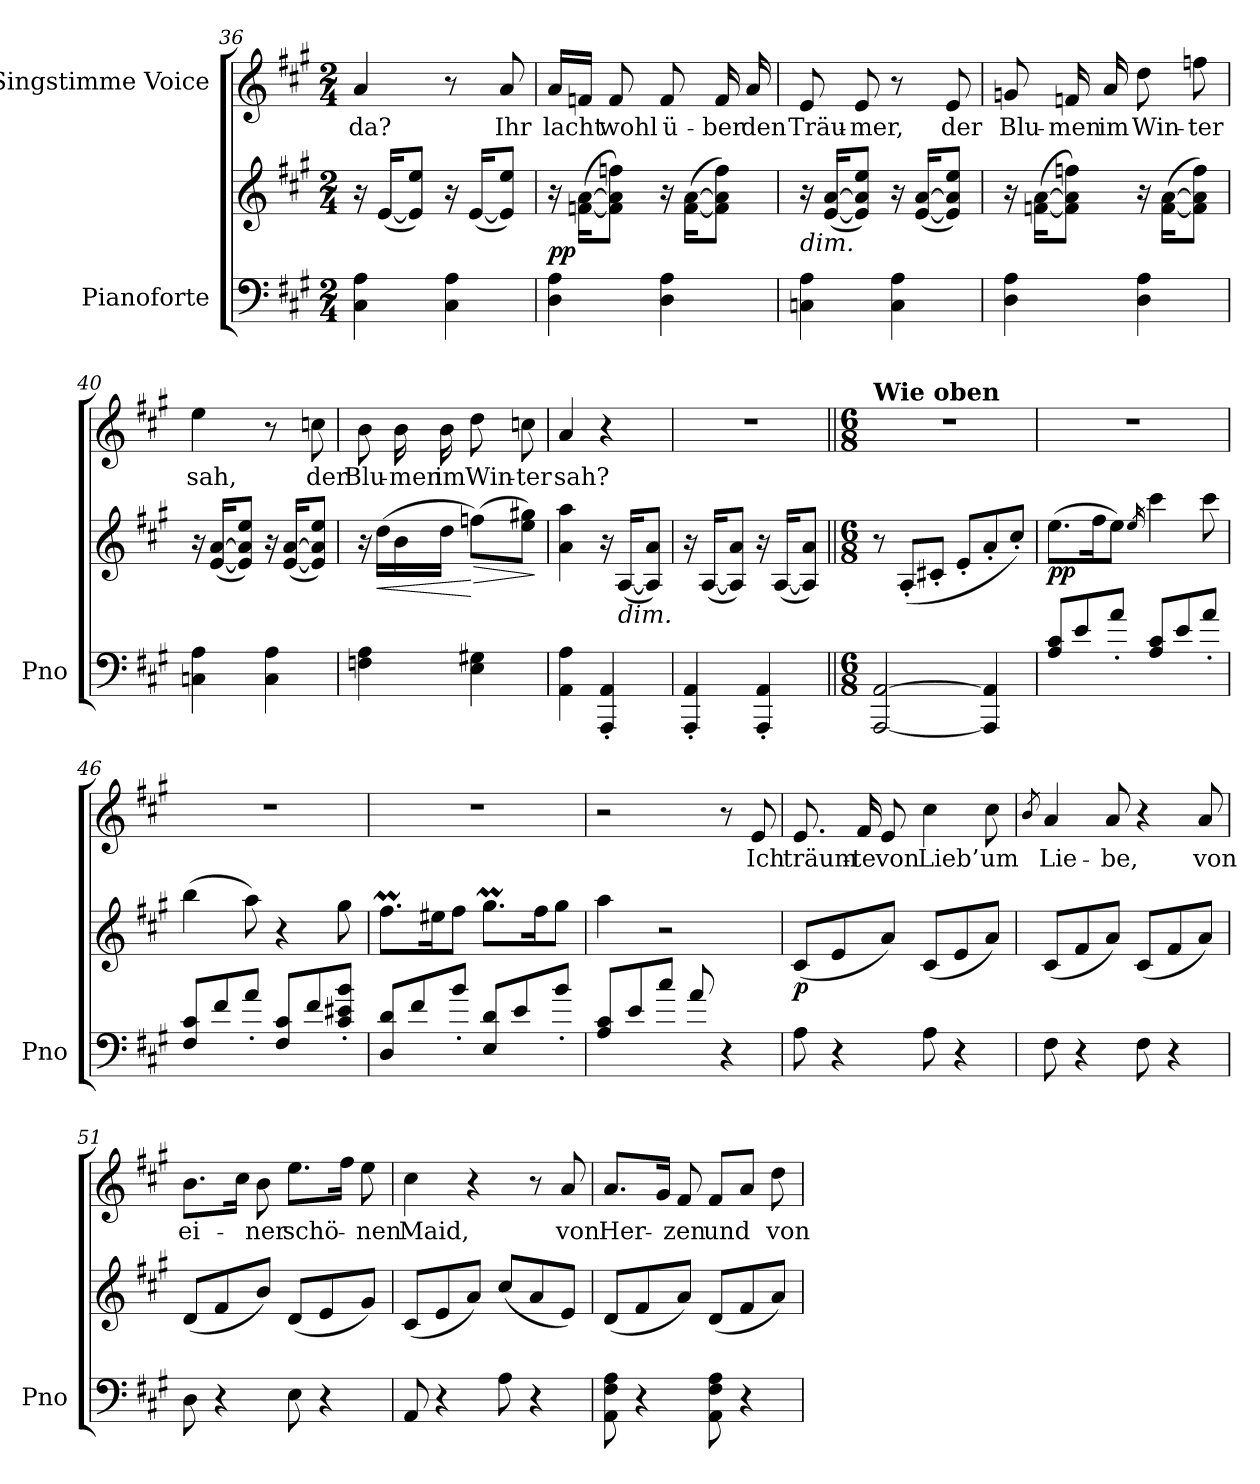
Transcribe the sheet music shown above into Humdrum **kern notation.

**kern	**kern	**dynam	**kern	**text
*part2	*part2	*part2	*part1	*part1
*staff3	*staff2	*staff2/3	*staff1	*staff1
*I"Pianoforte	*	*	*I"Singstimme Voice	*
*I'Pno	*	*	*	*
*clefF4	*clefG2	*	*clefG2	*
*k[f#c#g#]	*k[f#c#g#]	*	*k[f#c#g#]	*
*M2/4	*M2/4	*	*M2/4	*
=36	=36	=36	=36	=36
!	!	!	!	!LO:LY:b
4C#\ 4A\	16r	.	4a/	da?
.	(>[16e/KL	.	.	.
.	8e/] 8ee/J)	.	.	.
4C#\ 4A\	16r	.	8r	.
.	(>[16e/KL	.	.	.
!	!	!	!	!LO:LY:b
.	8e/] 8ee/J)	.	8a/	Ihr
=37	=37	=37	=37	=37
!	!	!LO:DY:b	!	!LO:LY:b
4D\ 4A\	16r	pp	16a/LL	lacht
.	(>[16fn\ [16a\KL	.	16fn/JJ	.
!	!	!	!	!LO:LY:b
.	8f\] 8a\] 8ffn\J)	.	8f/	wohl
!	!	!	!	!LO:LY:b
4D\ 4A\	16r	.	8f/	ü-
.	(>[16f\ [16a\KL	.	.	.
!	!	!	!	!LO:LY:b
.	8f\] 8a\] 8ff\J)	.	16f/	-ber
!	!	!	!	!LO:LY:b
.	.	.	16a/	den
=38	=38	=38	=38	=38
!	!LO:TX:b:i:t=dim.	!	!	!
!	!	!	!	!LO:LY:b
4Cn\ 4A\	16r	.	8e/	Träu-
.	(>[16e/ [16a/KL	.	.	.
!	!	!	!	!LO:LY:b
.	8e/] 8a/] 8ee/J)	.	8e/	-mer,
4C\ 4A\	16r	.	8r	.
.	(>[16e/ [16a/KL	.	.	.
!	!	!	!	!LO:LY:b
.	8e/] 8a/] 8ee/J)	.	8e/	der
!!LO:LB:g=z
=39	=39	=39	=39	=39
!	!	!	!	!LO:LY:b
4D\ 4A\	16r	.	8gn/	Blu-
.	(>[16fn\ [16a\KL	.	.	.
!	!	!	!	!LO:LY:b
.	8f\] 8a\] 8ffn\J)	.	16fn/	-men
!	!	!	!	!LO:LY:b
.	.	.	16a/	im
!	!	!	!	!LO:LY:b
4D\ 4A\	16r	.	8dd\	Win-
.	(>[16f\ [16a\KL	.	.	.
!	!	!	!	!LO:LY:b
.	8f\] 8a\] 8ff\J)	.	8ffn\	-ter
=40	=40	=40	=40	=40
!	!	!	!	!LO:LY:b
4Cn\ 4A\	16r	.	4ee\	sah,
.	(>[16e/ [16a/KL	.	.	.
.	8e/] 8a/] 8ee/J)	.	.	.
4C\ 4A\	16r	.	8r	.
.	(>[16e/ [16a/KL	.	.	.
!	!	!	!	!LO:LY:b
.	8e/] 8a/] 8ee/J)	.	8ccn\	der
=41	=41	=41	=41	=41
!	!	!	!	!LO:LY:b
4Fn\ 4A\	16r	.	8b\	Blu-
!	!	!LO:HP:b	!	!
.	(16dd\LL	<	.	.
!	!	!	!	!LO:LY:b
.	16b\	.	16b\	-men
!	!	!	!	!LO:LY:b
.	16dd\JJ	.	16b\	im
!	!	!LO:HP:n=1:b	!	!LO:LY:b
4E\ 4G#X\	(8ffn\L)	[ >	8dd\	Win-
!	!	!	!	!LO:LY:b
.	8ee\ 8gg#X\J)	.	8ccn\	-ter
.	.	]	.	.
=42	=42	=42	=42	=42
!	!	!	!	!LO:LY:b
4AA\ 4A\	4a\ 4aa\	.	4a/	sah?
4AAA/' 4AA/'	16r	.	4r	.
!	!LO:TX:b:i:t=dim.	!	!	!
.	(>[16A/KL	.	.	.
.	8A/] 8a/J)	.	.	.
=43	=43	=43	=43	=43
4AAA/' 4AA/'	16r	.	2r	.
.	(>[16A/KL	.	.	.
.	8A/] 8a/J)	.	.	.
4AAA/' 4AA/'	16r	.	.	.
.	(>[16A/KL	.	.	.
.	8A/] 8a/J)	.	.	.
!!LO:PB:g=z
=44||	=44||	=44||	=44||	=44||
*M6/8	*M6/8	*	*M6/8	*
!	!	!	!LO:TX:a:B:t=Wie oben	!
[2AAA/ [2AA/	8r	.	2.r	.
.	(8A'/L	.	.	.
.	8c#X'/J	.	.	.
.	8e'/L	.	.	.
4AAA/] 4AA/]	8a'/	.	.	.
.	8cc#'/J)	.	.	.
=45	=45	=45	=45	=45
!	!	!LO:DY:b	!	!
8A/ 8c#/L	(8.ee\L	pp	2.r	.
8e/	.	.	.	.
.	16ff#\K	.	.	.
8a'/J	8ee\J)	.	.	.
.	16qee/	.	.	.
8A/ 8c#/L	4ccc#\	.	.	.
8e/	.	.	.	.
8a'/J	8ccc#\	.	.	.
=46	=46	=46	=46	=46
8F#/ 8c#/L	(4bb\	.	2.r	.
8f#/	.	.	.	.
8a'/J	8aa\)	.	.	.
8F#/ 8c#/L	4r	.	.	.
8f#/	.	.	.	.
8c#/' 8e#X/' 8b/'J	8gg#\	.	.	.
=47	=47	=47	=47	=47
8D/ 8d/L	8.ff#M\L	.	2.r	.
8f#/	.	.	.	.
.	16ee#X\K	.	.	.
8b'/J	8ff#\J	.	.	.
8E/ 8d/L	8.gg#m\L	.	.	.
8e/	.	.	.	.
.	16ff#\K	.	.	.
8b'/J	8gg#\J	.	.	.
=48	=48	=48	=48	=48
8A/ 8c#/L	4aa\	.	2r	.
8e/	.	.	.	.
8cc#/J	2r	.	.	.
8a/	.	.	.	.
4r	.	.	8r	.
!	!	!	!	!LO:LY:b
.	.	.	8e/	Ich
!!LO:LB:g=z
=49	=49	=49	=49	=49
!	!	!LO:DY:b	!	!LO:LY:b
8A\	(8c#/L	p	8.e/	träum-
4r	8e/	.	.	.
!	!	!	!	!LO:LY:b
.	.	.	16f#/	-te
!	!	!	!	!LO:LY:b
.	8a/J)	.	8e/	von
!	!	!	!	!LO:LY:b
8A\	(8c#/L	.	4cc#\	Lieb’
4r	8e/	.	.	.
!	!	!	!	!LO:LY:b
.	8a/J)	.	8cc#\	um
=50	=50	=50	=50	=50
.	.	.	8qb/	.
!	!	!	!	!LO:LY:b
8F#\	(8c#/L	.	4a/	Lie-
4r	8f#/	.	.	.
!	!	!	!	!LO:LY:b
.	8a/J)	.	8a/	-be,
8F#\	(8c#/L	.	4r	.
4r	8f#/	.	.	.
!	!	!	!	!LO:LY:b
.	8a/J)	.	8a/	von
=51	=51	=51	=51	=51
!	!	!	!	!LO:LY:b
8D\	(8d/L	.	8.b\L	ei-
4r	8f#/	.	.	.
.	.	.	16cc#\Jk	.
!	!	!	!	!LO:LY:b
.	8b/J)	.	8b\	-ner
!	!	!	!	!LO:LY:b
8E\	(8d/L	.	8.ee\L	schö-
4r	8e/	.	.	.
.	.	.	16ff#\Jk	.
!	!	!	!	!LO:LY:b
.	8g#/J)	.	8ee\	-nen
=52	=52	=52	=52	=52
!	!	!	!	!LO:LY:b
8AA/	(8c#/L	.	4cc#\	Maid,
4r	8e/	.	.	.
.	8a/J)	.	4r	.
8A\	(8cc#/L	.	.	.
4r	8a/	.	8r	.
!	!	!	!	!LO:LY:b
.	8e/J)	.	8a/	von
=53	=53	=53	=53	=53
!	!	!	!	!LO:LY:b
8AA\ 8F#\ 8A\	(8d/L	.	8.a/L	Her-
4r	8f#/	.	.	.
.	.	.	16g#/Jk	.
!	!	!	!	!LO:LY:b
.	8a/J)	.	8f#/	-zen
!	!	!	!	!LO:LY:b
8AA\ 8F#\ 8A\	(8d/L	.	8f#/L	und
4r	8f#/	.	8a/J	.
!	!	!	!	!LO:LY:b
.	8a/J)	.	8dd\	von
=	=	=	=	=
*-	*-	*-	*-	*-
